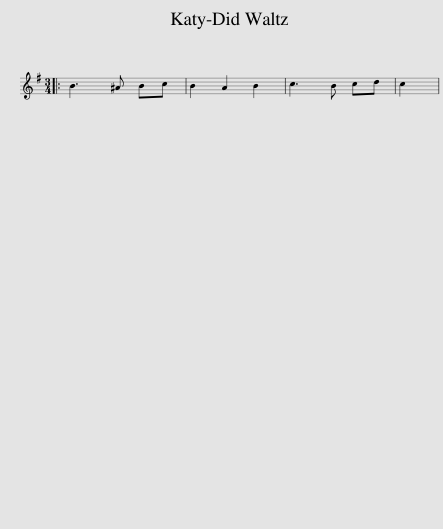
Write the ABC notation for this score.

X:1
L:1/8
M:3/4
I:linebreak $
K:G
V:1 treble
V:1
|: B3 ^A Bc | B2 A2 B2 | c3 B cd | c2 | %4
